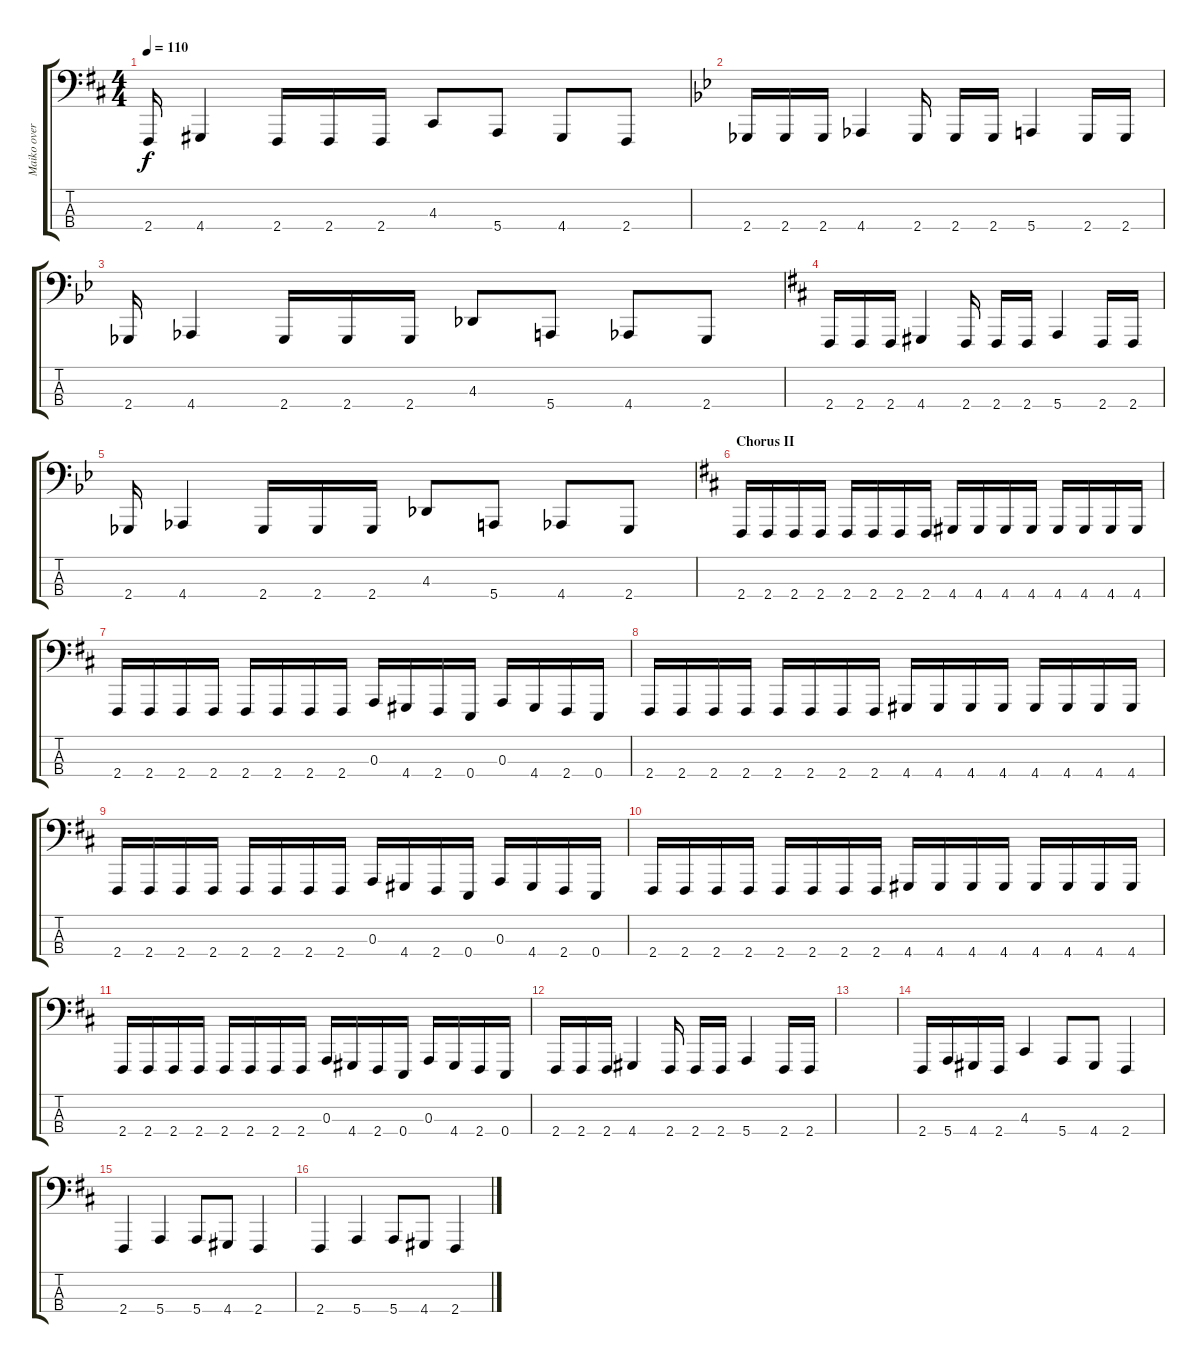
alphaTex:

\track ("Maiko overdub" "Maiko over") {instrument electricbassfinger}
\staff {score tabs}
\tuning (G1 D1 A0 E0) {hide}
\ts (4 4)
\tempo 110
\clef f4
\ks bminor
2.4.16{dy f} 4.4.4 2.4.16 2.4.16 2.4.16 4.3.8 5.4.8 4.4.8 2.4.8 |
\ks bb
2.4.16 2.4.16 2.4.16 4.4.4 2.4.16 2.4.16 2.4.16 5.4.4 2.4.16 2.4.16 |
2.4.16 4.4.4 2.4.16 2.4.16 2.4.16 4.3.8 5.4.8 4.4.8 2.4.8 |
\ks bminor
2.4.16 2.4.16 2.4.16 4.4.4 2.4.16 2.4.16 2.4.16 5.4.4 2.4.16 2.4.16 |
\ks bb
2.4.16 4.4.4 2.4.16 2.4.16 2.4.16 4.3.8 5.4.8 4.4.8 2.4.8 |
\section ("" "Chorus II")
\ks bminor
2.4.16 2.4.16 2.4.16 2.4.16 2.4.16 2.4.16 2.4.16 2.4.16 4.4.16 4.4.16 4.4.16 4.4.16 4.4.16 4.4.16 4.4.16 4.4.16 |
2.4.16 2.4.16 2.4.16 2.4.16 2.4.16 2.4.16 2.4.16 2.4.16 0.3.16 4.4.16 2.4.16 0.4.16 0.3.16 4.4.16 2.4.16 0.4.16 |
2.4.16 2.4.16 2.4.16 2.4.16 2.4.16 2.4.16 2.4.16 2.4.16 4.4.16 4.4.16 4.4.16 4.4.16 4.4.16 4.4.16 4.4.16 4.4.16 |
2.4.16 2.4.16 2.4.16 2.4.16 2.4.16 2.4.16 2.4.16 2.4.16 0.3.16 4.4.16 2.4.16 0.4.16 0.3.16 4.4.16 2.4.16 0.4.16 |
2.4.16 2.4.16 2.4.16 2.4.16 2.4.16 2.4.16 2.4.16 2.4.16 4.4.16 4.4.16 4.4.16 4.4.16 4.4.16 4.4.16 4.4.16 4.4.16 |
2.4.16 2.4.16 2.4.16 2.4.16 2.4.16 2.4.16 2.4.16 2.4.16 0.3.16 4.4.16 2.4.16 0.4.16 0.3.16 4.4.16 2.4.16 0.4.16 |
2.4.16 2.4.16 2.4.16 4.4.4 2.4.16 2.4.16 2.4.16 5.4.4 2.4.16 2.4.16 |
|
2.4.16 5.4.16 4.4.16 2.4.16 4.3.4 5.4.8 4.4.8 2.4.4 |
2.4.4 5.4.4 5.4.8 4.4.8 2.4.4 |
2.4.4 5.4.4 5.4.8 4.4.8 2.4.4
